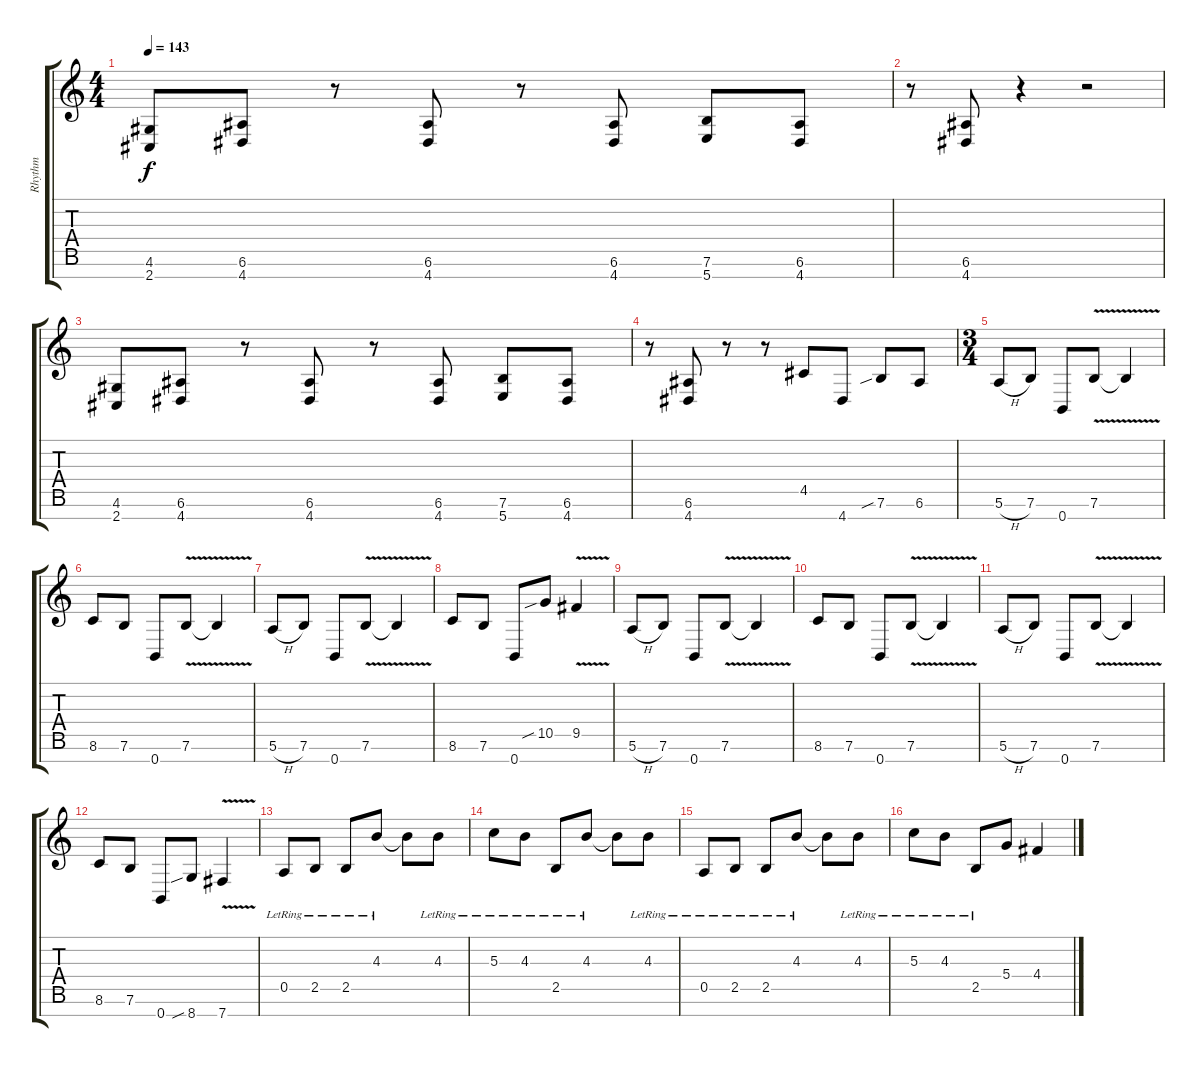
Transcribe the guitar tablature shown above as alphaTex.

\track ("Rhythm" "Rhythm") {instrument distortionguitar}
\staff {score tabs}
\tuning (E4 B3 G3 D3 A2 E2 B1) {hide}
\ts (4 4)
\tempo 143
\clef g2
\ks c
(4.6 2.7).8{dy f} (6.6 4.7).8 r.8 (6.6 4.7).8 r.8 (6.6 4.7).8 (7.6 5.7).8 (6.6 4.7).8 |
r.8 (6.6 4.7).8 r.4 r.2 |
(4.6 2.7).8 (6.6 4.7).8 r.8 (6.6 4.7).8 r.8 (6.6 4.7).8 (7.6 5.7).8 (6.6 4.7).8 |
r.8 (6.6 4.7).8 r.8 r.8 4.5.8 4.7.8 7.6{sib}.8 6.6.8 |
\ts (3 4)
5.6{h}.8 7.6.8 0.7.8 7.6{v}.8 7.6{t}.4 |
8.6.8 7.6.8 0.7.8 7.6{v}.8 7.6{t}.4 |
5.6{h}.8 7.6.8 0.7.8 7.6{v}.8 7.6{t}.4 |
8.6.8 7.6.8 0.7.8 10.5{sib}.8 9.5{v}.4 |
5.6{h}.8 7.6.8 0.7.8 7.6{v}.8 7.6{t}.4 |
8.6.8 7.6.8 0.7.8 7.6{v}.8 7.6{t}.4 |
5.6{h}.8 7.6.8 0.7.8 7.6{v}.8 7.6{t}.4 |
8.6.8 7.6.8 0.7.8 8.7{sib}.8 7.7{v}.4 |
0.5{lr}.8 2.5{lr}.8 2.5{lr}.8 4.3{lr}.8 4.3{t}.8 4.3{lr}.8 |
5.3{lr}.8 4.3{lr}.8 2.5{lr}.8 4.3{lr}.8 4.3{t}.8 4.3{lr}.8 |
0.5{lr}.8 2.5{lr}.8 2.5{lr}.8 4.3{lr}.8 4.3{t}.8 4.3{lr}.8 |
5.3{lr}.8 4.3{lr}.8 2.5{lr}.8 5.4.8 4.4.4
